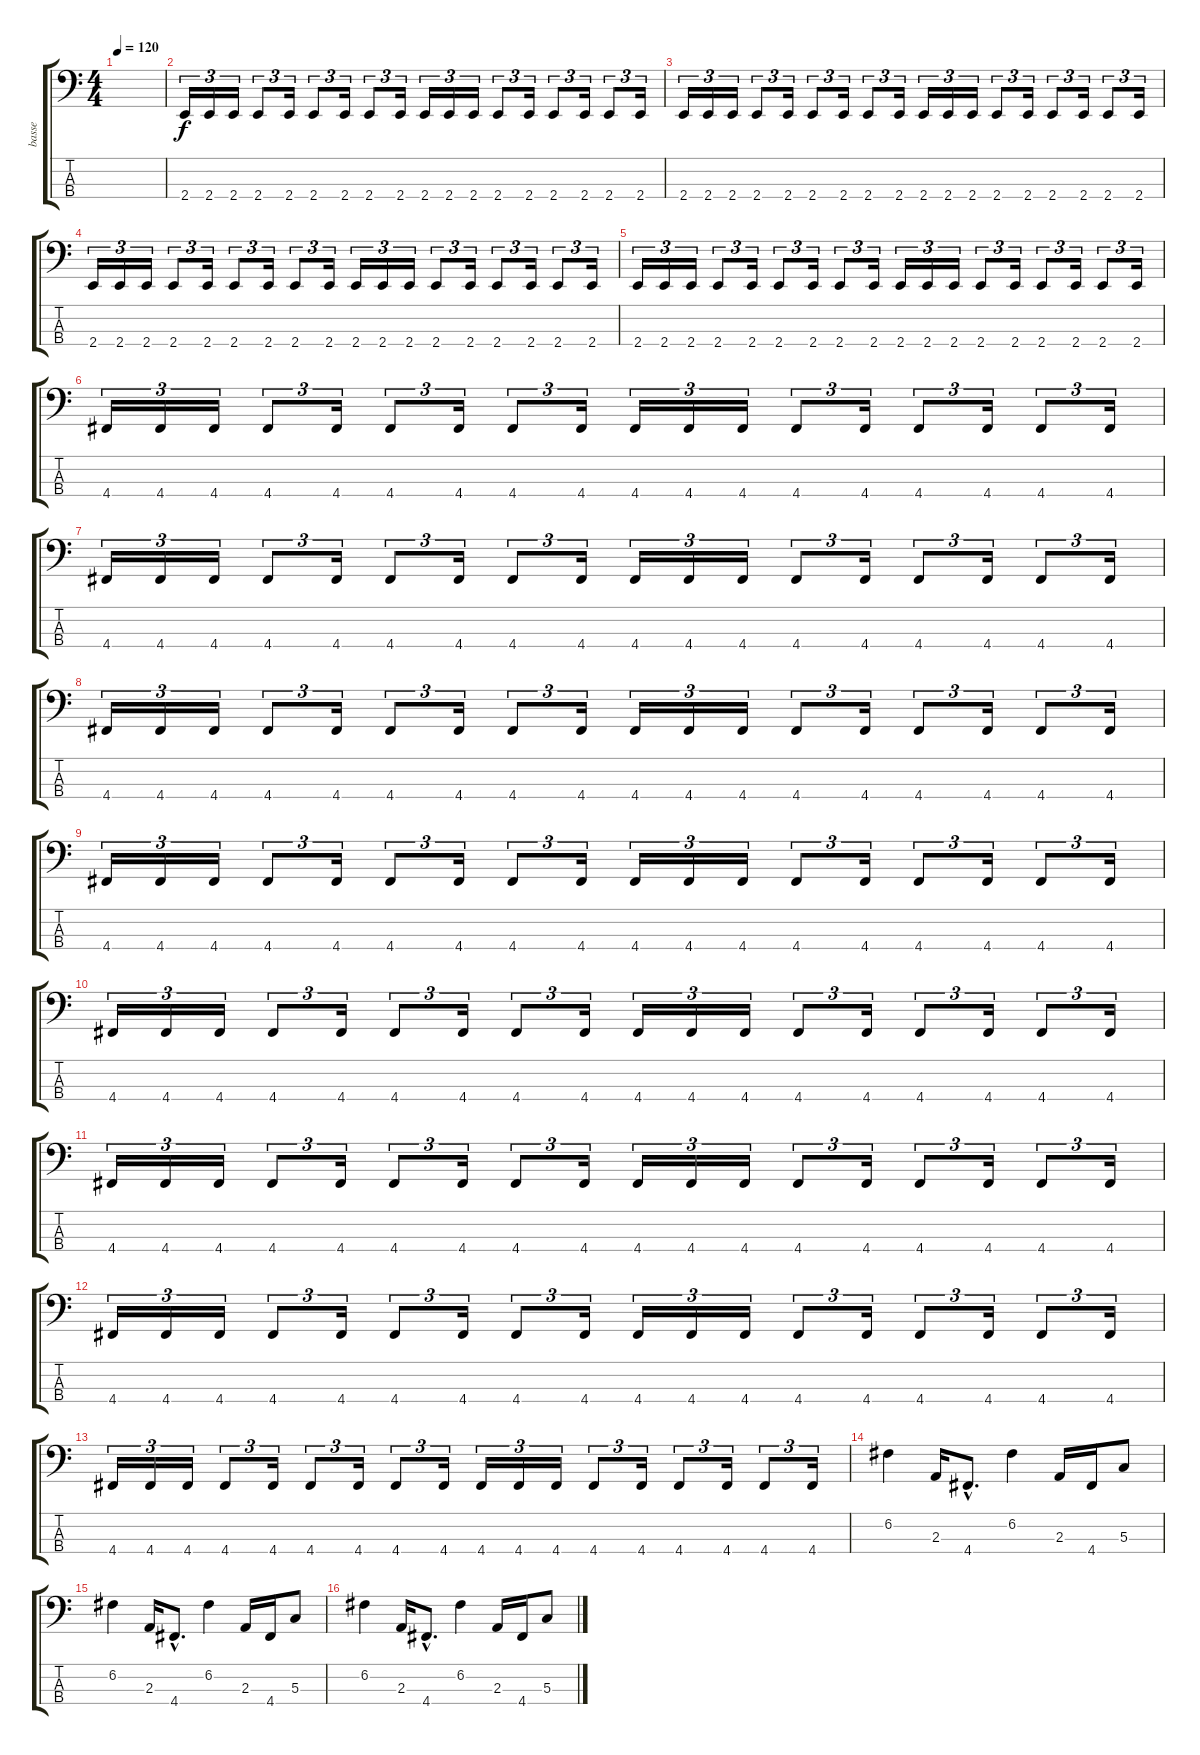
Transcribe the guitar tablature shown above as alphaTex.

\track ("basse" "basse") {instrument electricbasspick}
\staff {score tabs}
\tuning (F2 C2 G1 D1) {hide}
\ts (4 4)
\tempo 120
\clef f4
\ks c
|
2.4.16{tu (3 2)} 2.4.16{tu (3 2)} 2.4.16{tu (3 2)} 2.4.8{tu (3 2)} 2.4.16{tu (3 2)} 2.4.8{tu (3 2)} 2.4.16{tu (3 2)} 2.4.8{tu (3 2)} 2.4.16{tu (3 2)} 2.4.16{tu (3 2)} 2.4.16{tu (3 2)} 2.4.16{tu (3 2)} 2.4.8{tu (3 2)} 2.4.16{tu (3 2)} 2.4.8{tu (3 2)} 2.4.16{tu (3 2)} 2.4.8{tu (3 2)} 2.4.16{tu (3 2)} |
2.4.16{tu (3 2)} 2.4.16{tu (3 2)} 2.4.16{tu (3 2)} 2.4.8{tu (3 2)} 2.4.16{tu (3 2)} 2.4.8{tu (3 2)} 2.4.16{tu (3 2)} 2.4.8{tu (3 2)} 2.4.16{tu (3 2)} 2.4.16{tu (3 2)} 2.4.16{tu (3 2)} 2.4.16{tu (3 2)} 2.4.8{tu (3 2)} 2.4.16{tu (3 2)} 2.4.8{tu (3 2)} 2.4.16{tu (3 2)} 2.4.8{tu (3 2)} 2.4.16{tu (3 2)} |
2.4.16{tu (3 2)} 2.4.16{tu (3 2)} 2.4.16{tu (3 2)} 2.4.8{tu (3 2)} 2.4.16{tu (3 2)} 2.4.8{tu (3 2)} 2.4.16{tu (3 2)} 2.4.8{tu (3 2)} 2.4.16{tu (3 2)} 2.4.16{tu (3 2)} 2.4.16{tu (3 2)} 2.4.16{tu (3 2)} 2.4.8{tu (3 2)} 2.4.16{tu (3 2)} 2.4.8{tu (3 2)} 2.4.16{tu (3 2)} 2.4.8{tu (3 2)} 2.4.16{tu (3 2)} |
2.4.16{tu (3 2)} 2.4.16{tu (3 2)} 2.4.16{tu (3 2)} 2.4.8{tu (3 2)} 2.4.16{tu (3 2)} 2.4.8{tu (3 2)} 2.4.16{tu (3 2)} 2.4.8{tu (3 2)} 2.4.16{tu (3 2)} 2.4.16{tu (3 2)} 2.4.16{tu (3 2)} 2.4.16{tu (3 2)} 2.4.8{tu (3 2)} 2.4.16{tu (3 2)} 2.4.8{tu (3 2)} 2.4.16{tu (3 2)} 2.4.8{tu (3 2)} 2.4.16{tu (3 2)} |
4.4.16{tu (3 2)} 4.4.16{tu (3 2)} 4.4.16{tu (3 2)} 4.4.8{tu (3 2)} 4.4.16{tu (3 2)} 4.4.8{tu (3 2)} 4.4.16{tu (3 2)} 4.4.8{tu (3 2)} 4.4.16{tu (3 2)} 4.4.16{tu (3 2)} 4.4.16{tu (3 2)} 4.4.16{tu (3 2)} 4.4.8{tu (3 2)} 4.4.16{tu (3 2)} 4.4.8{tu (3 2)} 4.4.16{tu (3 2)} 4.4.8{tu (3 2)} 4.4.16{tu (3 2)} |
4.4.16{tu (3 2)} 4.4.16{tu (3 2)} 4.4.16{tu (3 2)} 4.4.8{tu (3 2)} 4.4.16{tu (3 2)} 4.4.8{tu (3 2)} 4.4.16{tu (3 2)} 4.4.8{tu (3 2)} 4.4.16{tu (3 2)} 4.4.16{tu (3 2)} 4.4.16{tu (3 2)} 4.4.16{tu (3 2)} 4.4.8{tu (3 2)} 4.4.16{tu (3 2)} 4.4.8{tu (3 2)} 4.4.16{tu (3 2)} 4.4.8{tu (3 2)} 4.4.16{tu (3 2)} |
4.4.16{tu (3 2)} 4.4.16{tu (3 2)} 4.4.16{tu (3 2)} 4.4.8{tu (3 2)} 4.4.16{tu (3 2)} 4.4.8{tu (3 2)} 4.4.16{tu (3 2)} 4.4.8{tu (3 2)} 4.4.16{tu (3 2)} 4.4.16{tu (3 2)} 4.4.16{tu (3 2)} 4.4.16{tu (3 2)} 4.4.8{tu (3 2)} 4.4.16{tu (3 2)} 4.4.8{tu (3 2)} 4.4.16{tu (3 2)} 4.4.8{tu (3 2)} 4.4.16{tu (3 2)} |
4.4.16{tu (3 2)} 4.4.16{tu (3 2)} 4.4.16{tu (3 2)} 4.4.8{tu (3 2)} 4.4.16{tu (3 2)} 4.4.8{tu (3 2)} 4.4.16{tu (3 2)} 4.4.8{tu (3 2)} 4.4.16{tu (3 2)} 4.4.16{tu (3 2)} 4.4.16{tu (3 2)} 4.4.16{tu (3 2)} 4.4.8{tu (3 2)} 4.4.16{tu (3 2)} 4.4.8{tu (3 2)} 4.4.16{tu (3 2)} 4.4.8{tu (3 2)} 4.4.16{tu (3 2)} |
4.4.16{tu (3 2)} 4.4.16{tu (3 2)} 4.4.16{tu (3 2)} 4.4.8{tu (3 2)} 4.4.16{tu (3 2)} 4.4.8{tu (3 2)} 4.4.16{tu (3 2)} 4.4.8{tu (3 2)} 4.4.16{tu (3 2)} 4.4.16{tu (3 2)} 4.4.16{tu (3 2)} 4.4.16{tu (3 2)} 4.4.8{tu (3 2)} 4.4.16{tu (3 2)} 4.4.8{tu (3 2)} 4.4.16{tu (3 2)} 4.4.8{tu (3 2)} 4.4.16{tu (3 2)} |
4.4.16{tu (3 2)} 4.4.16{tu (3 2)} 4.4.16{tu (3 2)} 4.4.8{tu (3 2)} 4.4.16{tu (3 2)} 4.4.8{tu (3 2)} 4.4.16{tu (3 2)} 4.4.8{tu (3 2)} 4.4.16{tu (3 2)} 4.4.16{tu (3 2)} 4.4.16{tu (3 2)} 4.4.16{tu (3 2)} 4.4.8{tu (3 2)} 4.4.16{tu (3 2)} 4.4.8{tu (3 2)} 4.4.16{tu (3 2)} 4.4.8{tu (3 2)} 4.4.16{tu (3 2)} |
4.4.16{tu (3 2)} 4.4.16{tu (3 2)} 4.4.16{tu (3 2)} 4.4.8{tu (3 2)} 4.4.16{tu (3 2)} 4.4.8{tu (3 2)} 4.4.16{tu (3 2)} 4.4.8{tu (3 2)} 4.4.16{tu (3 2)} 4.4.16{tu (3 2)} 4.4.16{tu (3 2)} 4.4.16{tu (3 2)} 4.4.8{tu (3 2)} 4.4.16{tu (3 2)} 4.4.8{tu (3 2)} 4.4.16{tu (3 2)} 4.4.8{tu (3 2)} 4.4.16{tu (3 2)} |
4.4.16{tu (3 2)} 4.4.16{tu (3 2)} 4.4.16{tu (3 2)} 4.4.8{tu (3 2)} 4.4.16{tu (3 2)} 4.4.8{tu (3 2)} 4.4.16{tu (3 2)} 4.4.8{tu (3 2)} 4.4.16{tu (3 2)} 4.4.16{tu (3 2)} 4.4.16{tu (3 2)} 4.4.16{tu (3 2)} 4.4.8{tu (3 2)} 4.4.16{tu (3 2)} 4.4.8{tu (3 2)} 4.4.16{tu (3 2)} 4.4.8{tu (3 2)} 4.4.16{tu (3 2)} |
6.2.4 2.3.16 4.4{hac}.8{d} 6.2.4 2.3.16 4.4.16 5.3.8 |
6.2.4 2.3.16 4.4{hac}.8{d} 6.2.4 2.3.16 4.4.16 5.3.8 |
6.2.4 2.3.16 4.4{hac}.8{d} 6.2.4 2.3.16 4.4.16 5.3.8
